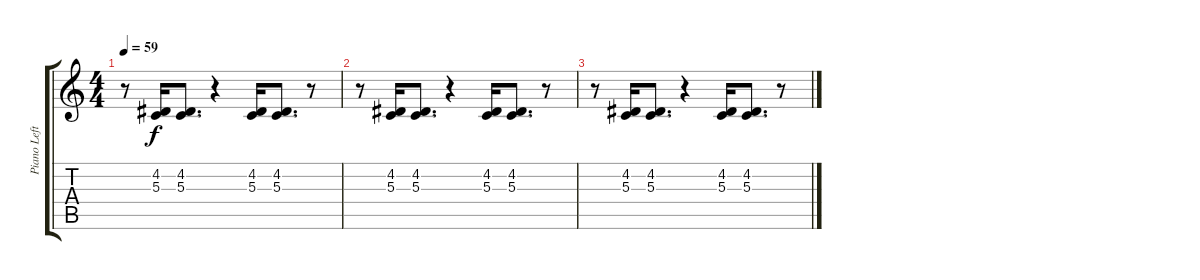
\track ("Piano Left Hand " "Piano Left") {instrument acousticgrandpiano}
\staff {score tabs}
\tuning (E4 B3 G3 D3 A2 E2) {hide}
\ts (4 4)
\tempo 59
\clef g2
\ks c
r.8{dy f} (4.2 5.3).16 (4.2 5.3).8{d} r.4 (4.2 5.3).16 (4.2 5.3).8{d} r.8 |
r.8 (4.2 5.3).16 (4.2 5.3).8{d} r.4 (4.2 5.3).16 (4.2 5.3).8{d} r.8 |
r.8 (4.2 5.3).16 (4.2 5.3).8{d} r.4 (4.2 5.3).16 (4.2 5.3).8{d} r.8
